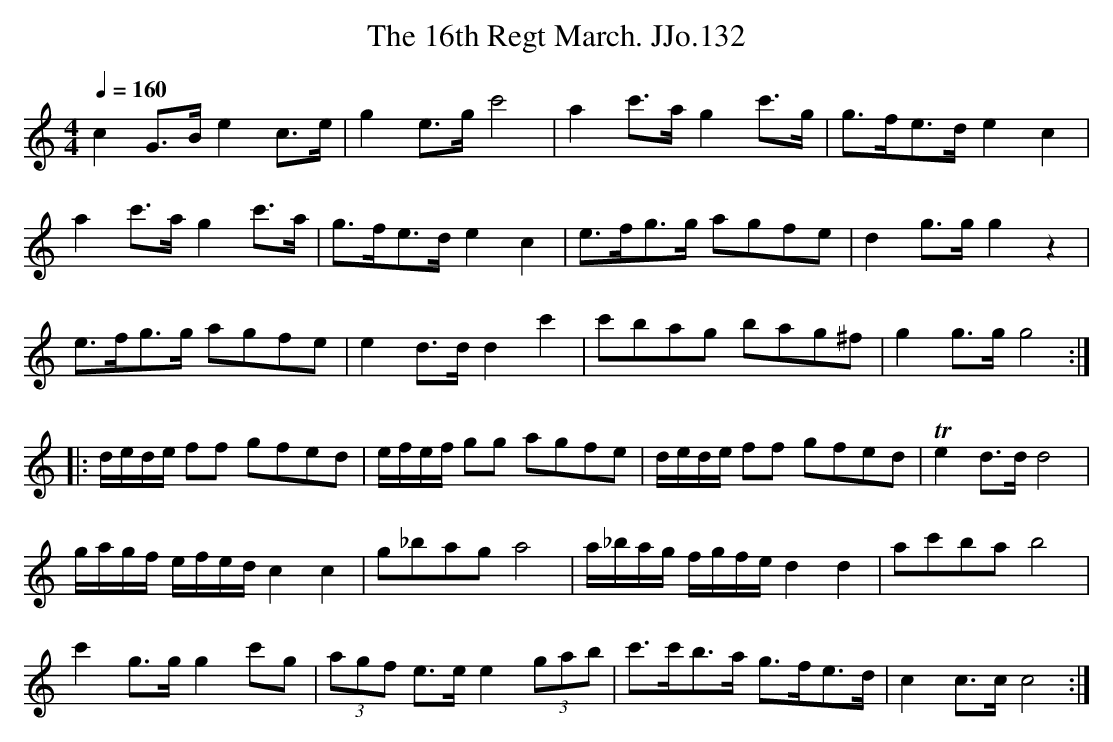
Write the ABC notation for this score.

X:1
T:16th Regt March. JJo.132, The
M:4/4
L:1/8
Q:1/4=160
K:C
c2G>B e2c>e|g2e>g c'4|a2c'>a g2c'>g|g>fe>de2c2|
a2c'>a g2c'>a|g>fe>de2c2|e>fg>g agfe|d2g>gg2z2|
e>fg>g agfe|e2d>dd2c'2|c'bag bag^f|g2g>gg4:|
|:d/e/d/e/ ff gfed|e/f/e/f/ gg agfe|d/e/d/e/ ff gfed|Te2d>dd4|
g/a/g/f/ e/f/e/d/ c2c2|g_bag a4|a/_b/a/g/ f/g/f/e/ d2d2|ac'bab4|
c'2g>gg2c'g|(3agf e>ee2 (3gab|c'>c'b>a g>fe>d|c2c>cc4:|
